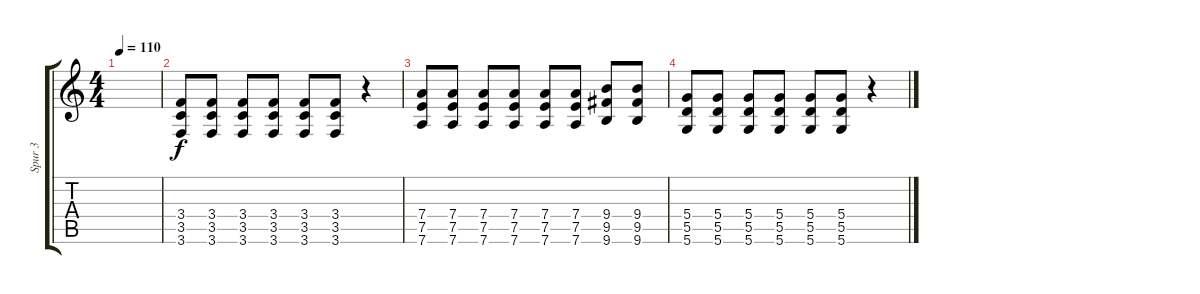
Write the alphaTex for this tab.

\track ("Spur 3" "Spur 3") {instrument distortionguitar}
\staff {score tabs}
\tuning (E4 B3 G3 D3 A2 D2) {hide}
\ts (4 4)
\tempo 110
\clef g2
\ks c
|
(3.4 3.5 3.6).8 (3.4 3.5 3.6).8 (3.4 3.5 3.6).8 (3.4 3.5 3.6).8 (3.4 3.5 3.6).8 (3.4 3.5 3.6).8 r.4 |
(7.4 7.5 7.6).8 (7.4 7.5 7.6).8 (7.4 7.5 7.6).8 (7.4 7.5 7.6).8 (7.4 7.5 7.6).8 (7.4 7.5 7.6).8 (9.4 9.5 9.6).8 (9.4 9.5 9.6).8 |
(5.4 5.5 5.6).8 (5.4 5.5 5.6).8 (5.4 5.5 5.6).8 (5.4 5.5 5.6).8 (5.4 5.5 5.6).8 (5.4 5.5 5.6).8 r.4
